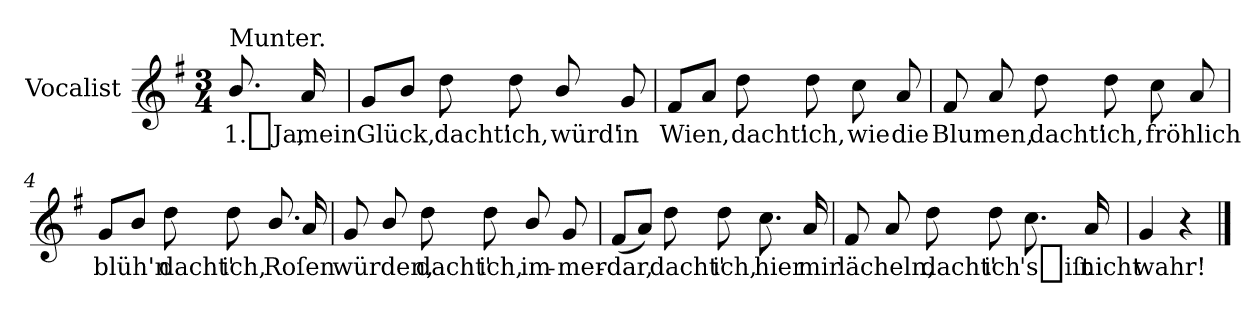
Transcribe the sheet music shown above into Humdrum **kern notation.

**kern	**text
*part1	*part1
*staff1	*staff1
*I"Vocalist	*
*clefG2	*
*k[f#]	*
*G:	*
*M3/4	*
=	=
!LO:TX:a:t=Munter.	!
8.b/	1._Ja,
16a	mein
=1	=1
8gL	Glück,
8bJ	.
8dd	dacht'
8dd	ich,
8b/	würd'
8g	in
=2	=2
8f#L	Wien,
8aJ	.
8dd	dacht'
8dd	ich,
8cc	wie
8a	die
=3	=3
8f#	Blumen,
8a	.
8dd	dacht'
8dd	ich,
8cc	fröhlich
8a	.
=4	=4
8gL	blüh'n
8bJ	.
8dd	dacht'
8dd	ich,
8.b/	Roſen
16a	.
=5	=5
8g	würden,
8b/	.
8dd	dacht'
8dd	ich,
8b/	im-
8g	-mer-
=6	=6
(8f#L	-dar,
8aJ)	.
8dd	dacht'
8dd	ich,
8.cc	hier
16a	mir
=7	=7
8f#	lächeln,
8a	.
8dd	dacht'
8dd	ich
8.cc	's_iſt
16a	nicht
=8	=8
4g	wahr!
4r	.
==	==
*-	*-
